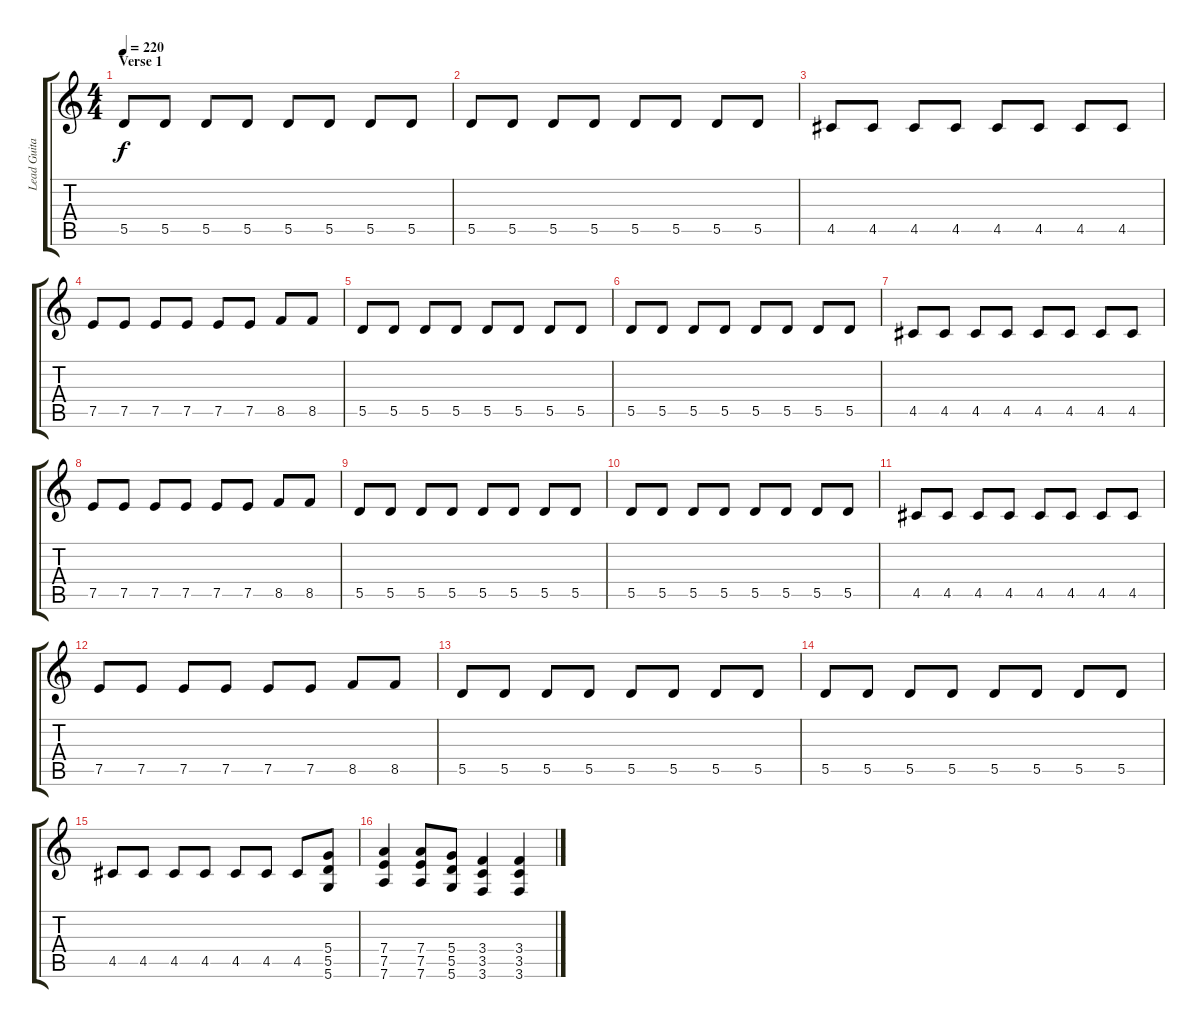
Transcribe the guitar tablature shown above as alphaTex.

\track ("Lead Guitar" "Lead Guita") {instrument overdrivenguitar}
\staff {score tabs}
\tuning (E4 B3 G3 D3 A2 D2) {hide}
\ts (4 4)
\section ("" "Verse 1")
\tempo 220
\clef g2
\ks c
5.5.8{dy f} 5.5.8 5.5.8 5.5.8 5.5.8 5.5.8 5.5.8 5.5.8 |
5.5.8 5.5.8 5.5.8 5.5.8 5.5.8 5.5.8 5.5.8 5.5.8 |
4.5.8 4.5.8 4.5.8 4.5.8 4.5.8 4.5.8 4.5.8 4.5.8 |
7.5.8 7.5.8 7.5.8 7.5.8 7.5.8 7.5.8 8.5.8 8.5.8 |
5.5.8 5.5.8 5.5.8 5.5.8 5.5.8 5.5.8 5.5.8 5.5.8 |
5.5.8 5.5.8 5.5.8 5.5.8 5.5.8 5.5.8 5.5.8 5.5.8 |
4.5.8 4.5.8 4.5.8 4.5.8 4.5.8 4.5.8 4.5.8 4.5.8 |
7.5.8 7.5.8 7.5.8 7.5.8 7.5.8 7.5.8 8.5.8 8.5.8 |
5.5.8 5.5.8 5.5.8 5.5.8 5.5.8 5.5.8 5.5.8 5.5.8 |
5.5.8 5.5.8 5.5.8 5.5.8 5.5.8 5.5.8 5.5.8 5.5.8 |
4.5.8 4.5.8 4.5.8 4.5.8 4.5.8 4.5.8 4.5.8 4.5.8 |
7.5.8 7.5.8 7.5.8 7.5.8 7.5.8 7.5.8 8.5.8 8.5.8 |
5.5.8 5.5.8 5.5.8 5.5.8 5.5.8 5.5.8 5.5.8 5.5.8 |
5.5.8 5.5.8 5.5.8 5.5.8 5.5.8 5.5.8 5.5.8 5.5.8 |
4.5.8 4.5.8 4.5.8 4.5.8 4.5.8 4.5.8 4.5.8 (5.4 5.5 5.6).8 |
(7.4 7.5 7.6).4 (7.4 7.5 7.6).8 (5.4 5.5 5.6).8 (3.4 3.5 3.6).4 (3.4 3.5 3.6).4
